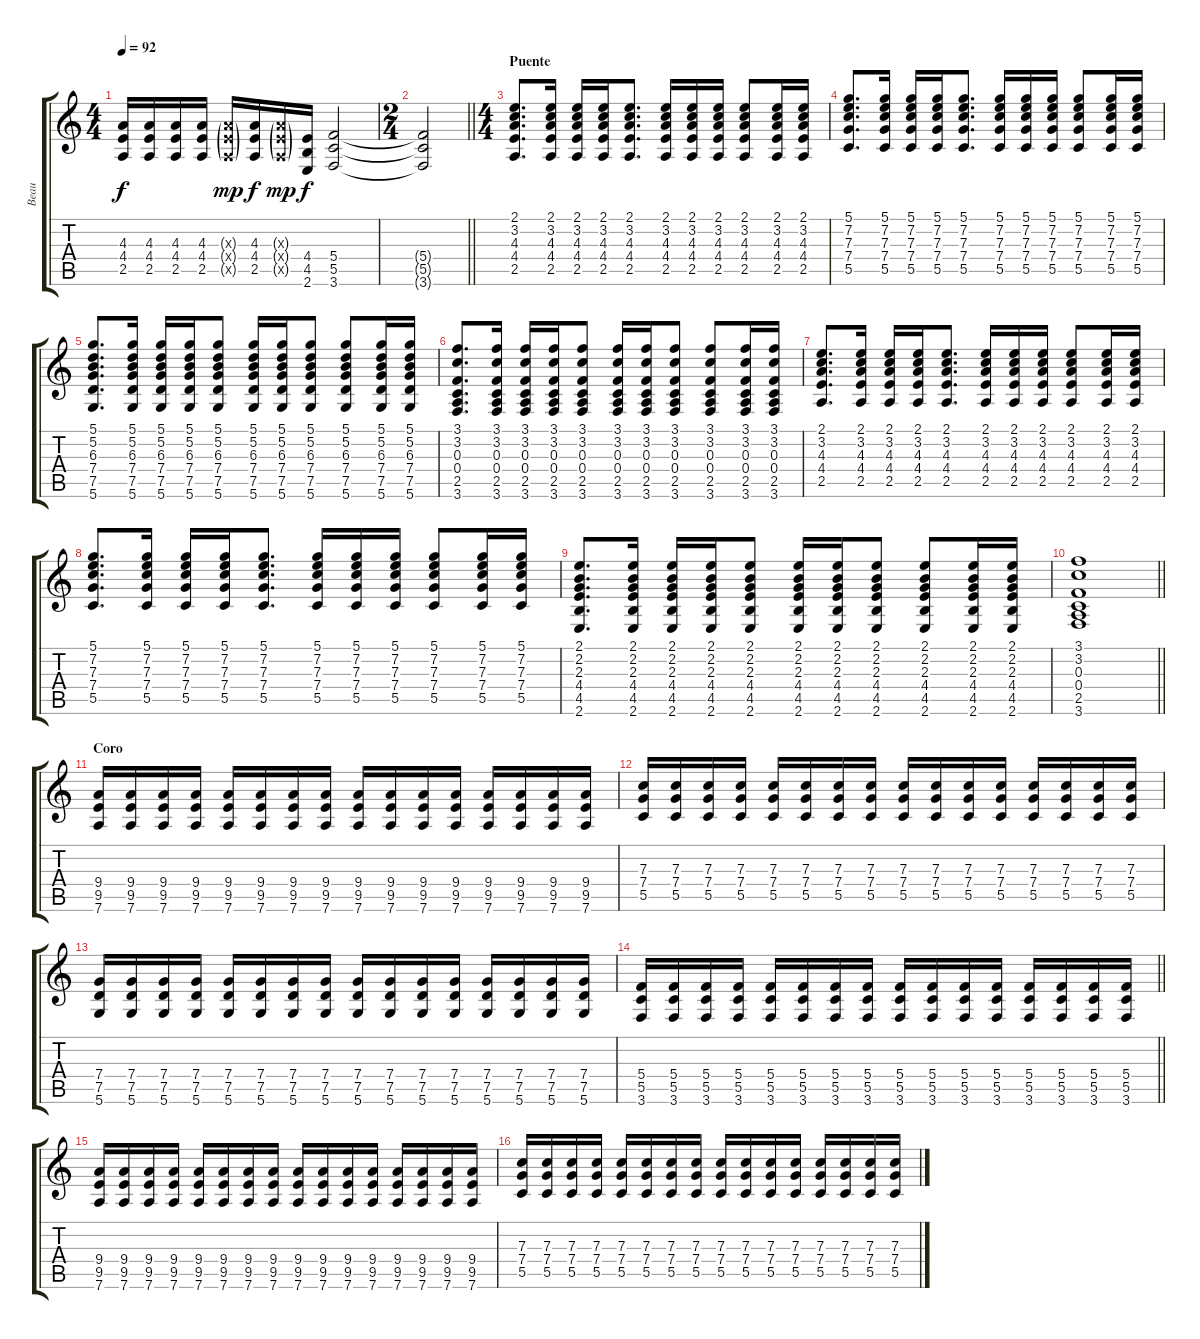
\track ("Beau" "Beau") {instrument distortionguitar}
\staff {score tabs}
\tuning (D4 A3 F3 C3 G2 D2) {hide}
\ts (4 4)
\tempo 92
\clef g2
\ks c
(4.3 4.4 2.5).16{dy f} (4.3 4.4 2.5).16 (4.3 4.4 2.5).16 (4.3 4.4 2.5).16 (4.3{g x} 4.4{g x} 2.5{g x}).16{dy mp} (4.3 4.4 2.5).16{dy f} (4.3{g x} 4.4{g x} 2.5{g x}).16{dy mp} (4.4 4.5 2.6).16{dy f} (5.4 5.5 3.6).2{volume 6} |
\ts (2 4)
\barLineRight lightlight
(5.4{t} 5.5{t} 3.6{t}).2 |
\ts (4 4)
\section ("" "Puente")
(2.1 3.2 4.3 4.4 2.5).8{d volume 14 instrument acousticguitarsteel} (2.1 3.2 4.3 4.4 2.5).16 (2.1 3.2 4.3 4.4 2.5).16 (2.1 3.2 4.3 4.4 2.5).16 (2.1 3.2 4.3 4.4 2.5).8{d} (2.1 3.2 4.3 4.4 2.5).16 (2.1 3.2 4.3 4.4 2.5).16 (2.1 3.2 4.3 4.4 2.5).16 (2.1 3.2 4.3 4.4 2.5).8 (2.1 3.2 4.3 4.4 2.5).16 (2.1 3.2 4.3 4.4 2.5).16 |
(5.1 7.2 7.3 7.4 5.5).8{d} (5.1 7.2 7.3 7.4 5.5).16 (5.1 7.2 7.3 7.4 5.5).16 (5.1 7.2 7.3 7.4 5.5).16 (5.1 7.2 7.3 7.4 5.5).8{d} (5.1 7.2 7.3 7.4 5.5).16 (5.1 7.2 7.3 7.4 5.5).16 (5.1 7.2 7.3 7.4 5.5).16 (5.1 7.2 7.3 7.4 5.5).8 (5.1 7.2 7.3 7.4 5.5).16 (5.1 7.2 7.3 7.4 5.5).16 |
(5.1 5.2 6.3 7.4 7.5 5.6).8{d} (5.1 5.2 6.3 7.4 7.5 5.6).16 (5.1 5.2 6.3 7.4 7.5 5.6).16 (5.1 5.2 6.3 7.4 7.5 5.6).16 (5.1 5.2 6.3 7.4 7.5 5.6).8 (5.1 5.2 6.3 7.4 7.5 5.6).16 (5.1 5.2 6.3 7.4 7.5 5.6).16 (5.1 5.2 6.3 7.4 7.5 5.6).8 (5.1 5.2 6.3 7.4 7.5 5.6).8 (5.1 5.2 6.3 7.4 7.5 5.6).16 (5.1 5.2 6.3 7.4 7.5 5.6).16 |
(3.1 3.2 0.3 0.4 2.5 3.6).8{d} (3.1 3.2 0.3 0.4 2.5 3.6).16 (3.1 3.2 0.3 0.4 2.5 3.6).16 (3.1 3.2 0.3 0.4 2.5 3.6).16 (3.1 3.2 0.3 0.4 2.5 3.6).8 (3.1 3.2 0.3 0.4 2.5 3.6).16 (3.1 3.2 0.3 0.4 2.5 3.6).16 (3.1 3.2 0.3 0.4 2.5 3.6).8 (3.1 3.2 0.3 0.4 2.5 3.6).8 (3.1 3.2 0.3 0.4 2.5 3.6).16 (3.1 3.2 0.3 0.4 2.5 3.6).16 |
(2.1 3.2 4.3 4.4 2.5).8{d} (2.1 3.2 4.3 4.4 2.5).16 (2.1 3.2 4.3 4.4 2.5).16 (2.1 3.2 4.3 4.4 2.5).16 (2.1 3.2 4.3 4.4 2.5).8{d} (2.1 3.2 4.3 4.4 2.5).16 (2.1 3.2 4.3 4.4 2.5).16 (2.1 3.2 4.3 4.4 2.5).16 (2.1 3.2 4.3 4.4 2.5).8 (2.1 3.2 4.3 4.4 2.5).16 (2.1 3.2 4.3 4.4 2.5).16 |
(5.1 7.2 7.3 7.4 5.5).8{d} (5.1 7.2 7.3 7.4 5.5).16 (5.1 7.2 7.3 7.4 5.5).16 (5.1 7.2 7.3 7.4 5.5).16 (5.1 7.2 7.3 7.4 5.5).8{d} (5.1 7.2 7.3 7.4 5.5).16 (5.1 7.2 7.3 7.4 5.5).16 (5.1 7.2 7.3 7.4 5.5).16 (5.1 7.2 7.3 7.4 5.5).8 (5.1 7.2 7.3 7.4 5.5).16 (5.1 7.2 7.3 7.4 5.5).16 |
(2.1 2.2 2.3 4.4 4.5 2.6).8{d} (2.1 2.2 2.3 4.4 4.5 2.6).16 (2.1 2.2 2.3 4.4 4.5 2.6).16 (2.1 2.2 2.3 4.4 4.5 2.6).16 (2.1 2.2 2.3 4.4 4.5 2.6).8 (2.1 2.2 2.3 4.4 4.5 2.6).16 (2.1 2.2 2.3 4.4 4.5 2.6).16 (2.1 2.2 2.3 4.4 4.5 2.6).8 (2.1 2.2 2.3 4.4 4.5 2.6).8 (2.1 2.2 2.3 4.4 4.5 2.6).16 (2.1 2.2 2.3 4.4 4.5 2.6).16 |
\barLineRight lightlight
(3.1 3.2 0.3 0.4 2.5 3.6).1 |
\section ("" "Coro")
(9.4 9.5 7.6).16{volume 16 instrument distortionguitar} (9.4 9.5 7.6).16 (9.4 9.5 7.6).16 (9.4 9.5 7.6).16 (9.4 9.5 7.6).16 (9.4 9.5 7.6).16 (9.4 9.5 7.6).16 (9.4 9.5 7.6).16 (9.4 9.5 7.6).16 (9.4 9.5 7.6).16 (9.4 9.5 7.6).16 (9.4 9.5 7.6).16 (9.4 9.5 7.6).16 (9.4 9.5 7.6).16 (9.4 9.5 7.6).16 (9.4 9.5 7.6).16 |
(7.3 7.4 5.5).16 (7.3 7.4 5.5).16 (7.3 7.4 5.5).16 (7.3 7.4 5.5).16 (7.3 7.4 5.5).16 (7.3 7.4 5.5).16 (7.3 7.4 5.5).16 (7.3 7.4 5.5).16 (7.3 7.4 5.5).16 (7.3 7.4 5.5).16 (7.3 7.4 5.5).16 (7.3 7.4 5.5).16 (7.3 7.4 5.5).16 (7.3 7.4 5.5).16 (7.3 7.4 5.5).16 (7.3 7.4 5.5).16 |
(7.4 7.5 5.6).16 (7.4 7.5 5.6).16 (7.4 7.5 5.6).16 (7.4 7.5 5.6).16 (7.4 7.5 5.6).16 (7.4 7.5 5.6).16 (7.4 7.5 5.6).16 (7.4 7.5 5.6).16 (7.4 7.5 5.6).16 (7.4 7.5 5.6).16 (7.4 7.5 5.6).16 (7.4 7.5 5.6).16 (7.4 7.5 5.6).16 (7.4 7.5 5.6).16 (7.4 7.5 5.6).16 (7.4 7.5 5.6).16 |
\barLineRight lightlight
(5.4 5.5 3.6).16 (5.4 5.5 3.6).16 (5.4 5.5 3.6).16 (5.4 5.5 3.6).16 (5.4 5.5 3.6).16 (5.4 5.5 3.6).16 (5.4 5.5 3.6).16 (5.4 5.5 3.6).16 (5.4 5.5 3.6).16 (5.4 5.5 3.6).16 (5.4 5.5 3.6).16 (5.4 5.5 3.6).16 (5.4 5.5 3.6).16 (5.4 5.5 3.6).16 (5.4 5.5 3.6).16 (5.4 5.5 3.6).16 |
(9.4 9.5 7.6).16 (9.4 9.5 7.6).16 (9.4 9.5 7.6).16 (9.4 9.5 7.6).16 (9.4 9.5 7.6).16 (9.4 9.5 7.6).16 (9.4 9.5 7.6).16 (9.4 9.5 7.6).16 (9.4 9.5 7.6).16 (9.4 9.5 7.6).16 (9.4 9.5 7.6).16 (9.4 9.5 7.6).16 (9.4 9.5 7.6).16 (9.4 9.5 7.6).16 (9.4 9.5 7.6).16 (9.4 9.5 7.6).16 |
(7.3 7.4 5.5).16 (7.3 7.4 5.5).16 (7.3 7.4 5.5).16 (7.3 7.4 5.5).16 (7.3 7.4 5.5).16 (7.3 7.4 5.5).16 (7.3 7.4 5.5).16 (7.3 7.4 5.5).16 (7.3 7.4 5.5).16 (7.3 7.4 5.5).16 (7.3 7.4 5.5).16 (7.3 7.4 5.5).16 (7.3 7.4 5.5).16 (7.3 7.4 5.5).16 (7.3 7.4 5.5).16 (7.3 7.4 5.5).16
